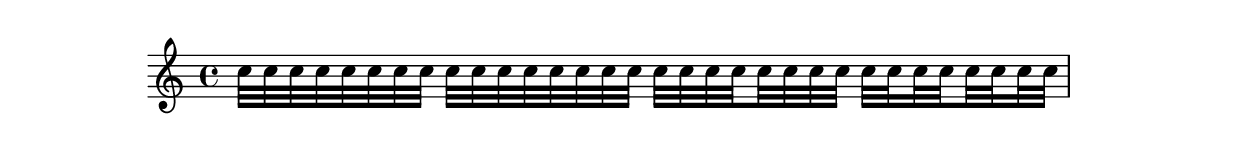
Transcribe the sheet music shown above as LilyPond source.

% DO NOT EDIT this file manually; it is automatically
% generated from Documentation/snippets/new
% Make any changes in Documentation/snippets/new/
% and then run scripts/auxiliar/makelsr.py
%
% This file is in the public domain.
%% Note: this file works from version 2.13.36
\version "2.14.0"

\header {
%% Translation of GIT committish: 59caa3adce63114ca7972d18f95d4aadc528ec3d

  texidoces = "

Las barras de semicorchea, o de figuras más breves, no se subdividen
de forma predeterminada.  Esto es, las tres (o más) barras se amplían
sin romperse sobre grupos completos de notas.  Este comportamiento se
puede modificar para subdividir las barras en subgrupos mediante el
establecimiento de la propiedad @code{subdivideBeams}.  Cuando está
activada, las barras se subdividen a intervalos definidos por el valor
actual de @code{baseMoment} mediante la reducción de las barras
repetidas a una sola entre los subgrupos.  Observe que el valor
predeterminado de @code{baseMoment} es uno más que el denominador del
tipo de compás actual, si no se fija explícitamente.  Se debe ajustar
a una fracción que da la duración del subgrupo de barras utilizando la
función @code{ly:make-moment}, como se ve en este fragmento de código.
Asimismo, cuando se modifica @code{baseMoment}, se debería cambiar
también @code{beatStructure} para que corresponda al @code{baseMoment}
nuevo:

"
  doctitlees = "Subdivisión de barras"

%% Translation of GIT committish: 190a067275167c6dc9dd0afef683d14d392b7033
  texidocfr = "
Les ligatures d'une succession de notes de durée inférieure à la croche
ne sont pas subdivisées par défaut.  Autrement dit, tous les traits de
ligature ( deux ou plus) seront continus.  Ce comportement peut être
modifié afin de diviser la ligature en sous-groupes grâce à la propriété
@code{subdivideBeams}.  Lorsqu'elle est activée, les ligatures seront
subdivisées selon un intervalle défini par @code{baseMoment}@tie{}; il n'y
aura alors plus qu'un seul trait de ligature entre chaque sous-groupe.
Par défaut, @code{baseMoment} fixe la valeur de référence par rapport à
la métrique en vigueur.  Il faudra donc lui fournir, à l'aide de la
fonction @code{ly:make-moment}, une fraction correspondant à la durée du
sous-groupe désiré comme dans l'exemple ci-dessous.  Gardez à l'esprit
que, si vous venez à modifier @code{baseMoment}, vous devrez
probablement adapter @code{beatStrusture} afin qu'il reste en adéquation
avec les nouvelles valeurs de @code{baseMoment}.

"
  doctitlefr = "Subdivision des ligatures"

  lsrtags = "rhythms"

  texidoc = "
The beams of consecutive 16th (or shorter) notes are, by default, not
subdivided.  That is, the three (or more) beams stretch unbroken over
entire groups of notes.  This behavior can be modified to subdivide
the beams into sub-groups by setting the property
@code{subdivideBeams}. When set, multiple beams will be subdivided at
intervals defined by the current value of @code{baseMoment} by reducing
the multiple beams to just one beam between the sub-groups. Note that
@code{baseMoment} defaults to one over the denominator of the current
time signature if not set explicitly. It must be set to a fraction
giving the duration of the beam sub-group using the
@code{ly:make-moment} function, as shown in this snippet. Also, when
@code{baseMoment} is changed, @code{beatStructure} should also be changed
to match the new @code{baseMoment}:

"
  doctitle = "Subdividing beams"
} % begin verbatim


\relative c'' {
  c32[ c c c c c c c]
  \set subdivideBeams = ##t
  c32[ c c c c c c c]

  % Set beam sub-group length to an eighth note
  \set baseMoment = #(ly:make-moment 1 8)
  \set beatStructure = #'(2 2 2 2)
  c32[ c c c c c c c]

  % Set beam sub-group length to a sixteenth note
  \set baseMoment = #(ly:make-moment 1 16)
  \set beatStructure = #'(4 4 4 4)
  c32[ c c c c c c c]
}

